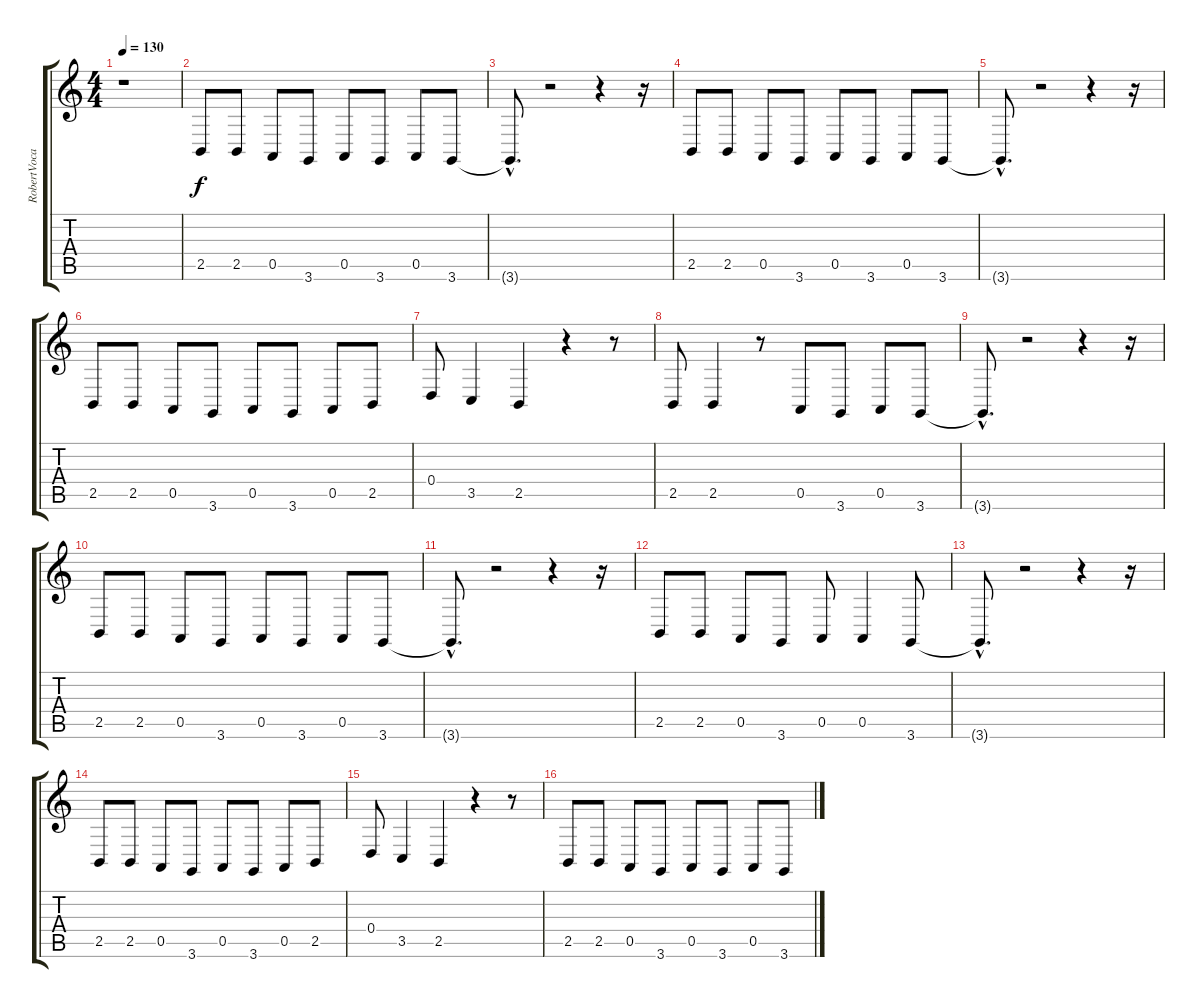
\track ("RobertVocal" "RobertVoca") {instrument lead6voice}
\staff {score tabs}
\tuning (E4 B3 G3 D3 A2 E2) {hide}
\ts (4 4)
\tempo 130
\clef g2
\ks c
r.1{dy f} |
2.5.8 2.5.8 0.5.8 3.6.8 0.5.8 3.6.8 0.5.8 3.6.8 |
3.6{hac t}.8{d} r.2 r.4 r.16 |
2.5.8 2.5.8 0.5.8 3.6.8 0.5.8 3.6.8 0.5.8 3.6.8 |
3.6{hac t}.8{d} r.2 r.4 r.16 |
2.5.8 2.5.8 0.5.8 3.6.8 0.5.8 3.6.8 0.5.8 2.5.8 |
0.4.8 3.5.4 2.5.4 r.4 r.8 |
2.5.8 2.5.4 r.8 0.5.8 3.6.8 0.5.8 3.6.8 |
3.6{hac t}.8{d} r.2 r.4 r.16 |
2.5.8 2.5.8 0.5.8 3.6.8 0.5.8 3.6.8 0.5.8 3.6.8 |
3.6{hac t}.8{d} r.2 r.4 r.16 |
2.5.8 2.5.8 0.5.8 3.6.8 0.5.8 0.5.4 3.6.8 |
3.6{hac t}.8{d} r.2 r.4 r.16 |
2.5.8 2.5.8 0.5.8 3.6.8 0.5.8 3.6.8 0.5.8 2.5.8 |
0.4.8 3.5.4 2.5.4 r.4 r.8 |
2.5.8 2.5.8 0.5.8 3.6.8 0.5.8 3.6.8 0.5.8 3.6.8
